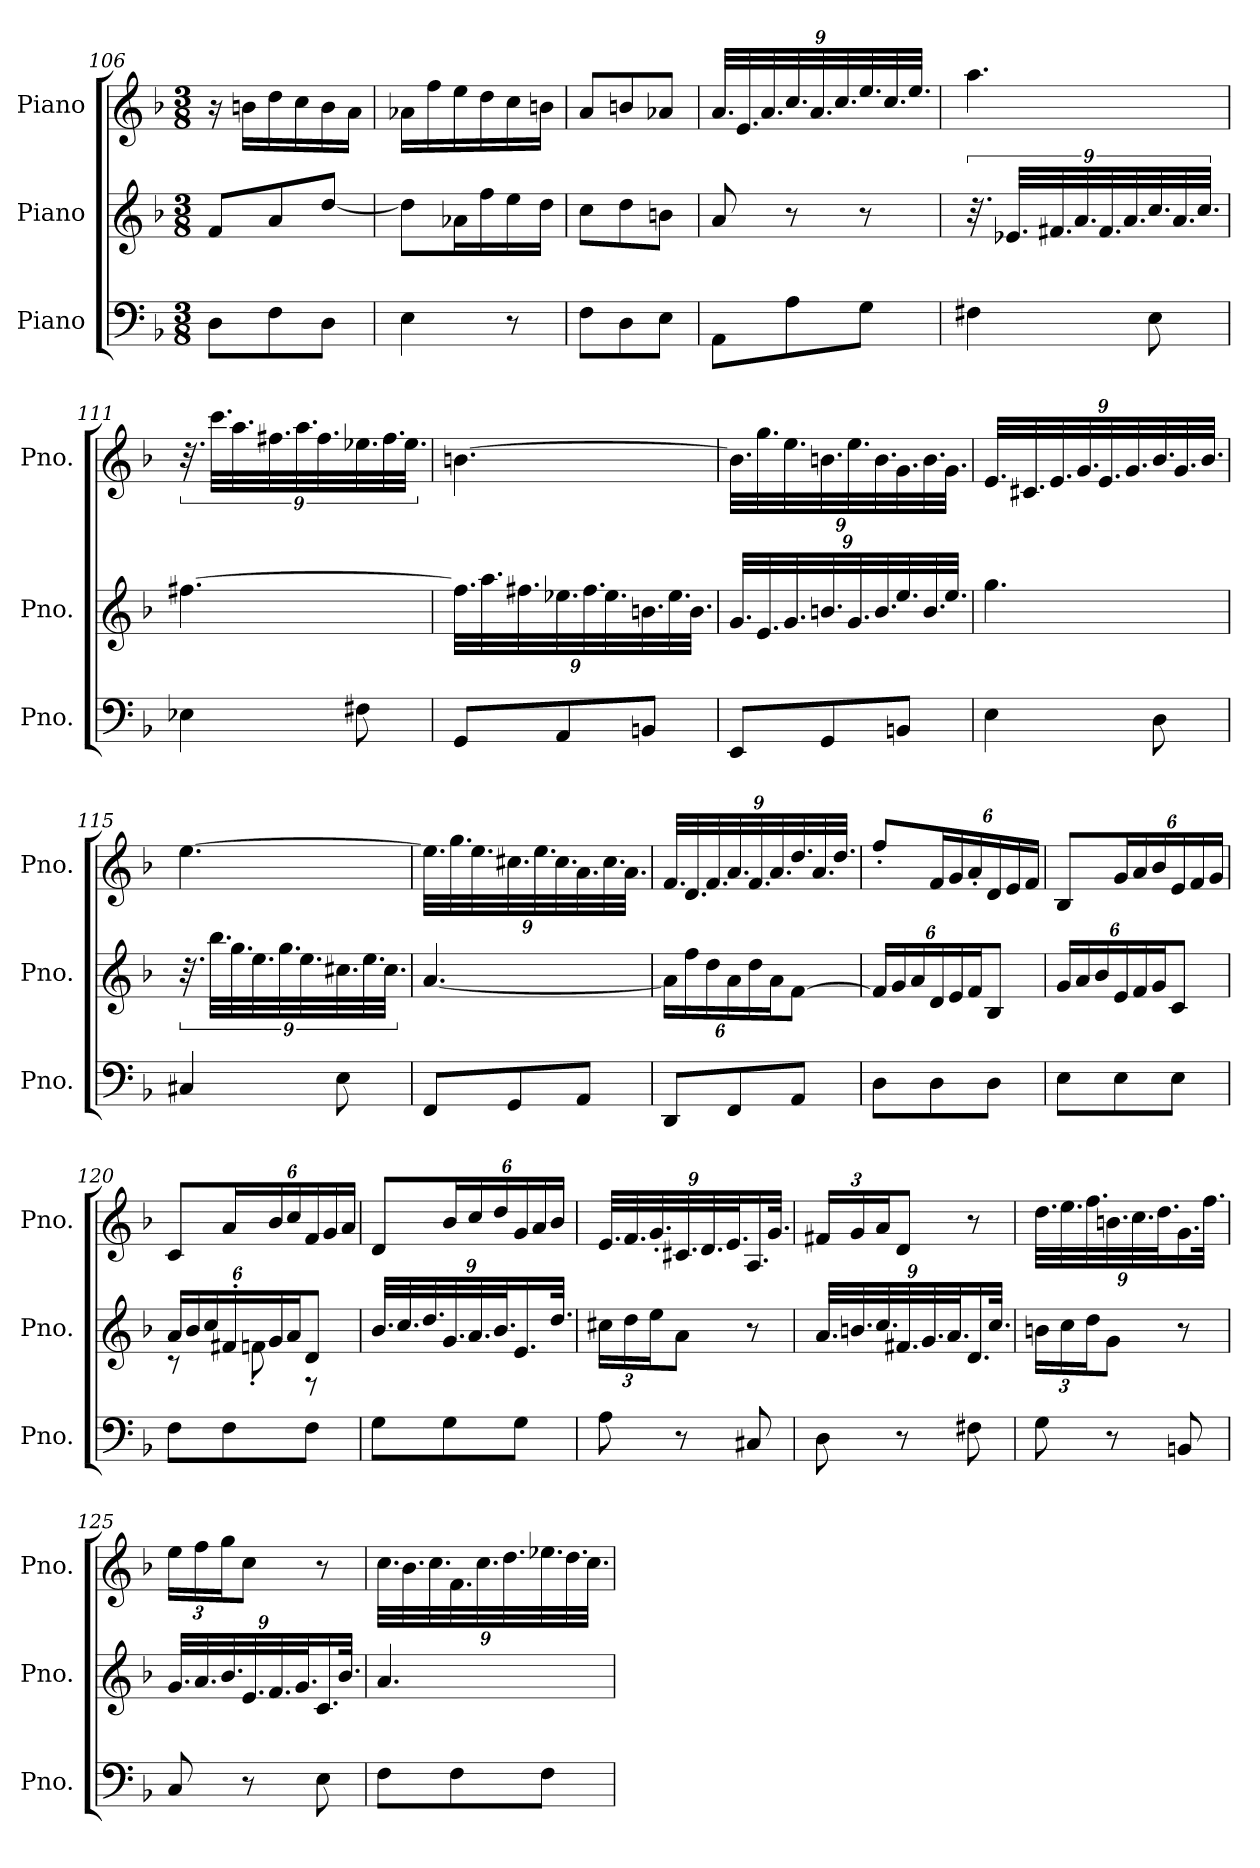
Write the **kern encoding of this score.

**kern	**kern	**kern
*part3	*part2	*part1
*staff3	*staff2	*staff1
*I"Piano	*I"Piano	*I"Piano
*I'Pno.	*I'Pno.	*I'Pno.
!!LO:LB:g=z
*clefF4	*clefG2	*clefG2
*k[b-]	*k[b-]	*k[b-]
*M3/8	*M3/8	*M3/8
=106	=106	=106
8D\L	8f/L	16r
.	.	16bn\LL
8F\	8a/	16dd\
.	.	16cc\
8D\J	[8dd/J	16b\
.	.	16a\JJ
=107	=107	=107
4E\	8dd\L]	16a-X\LL
.	.	16ff\
.	16a-X\L	16ee\
.	16ff\	16dd\
8r	16ee\	16cc\
.	16dd\JJ	16bn\JJ
=108	=108	=108
8F\L	8cc\L	8a/L
8D\	8dd\	8bn/
8E\J	8bn\J	8a-X/J
=109	=109	=109
*	*	*Xbrackettup
8AA\L	8a/	36.a/LLL
.	.	36.e/
.	.	36.a/
8A\	8r	36.cc/
.	.	36.a/
.	.	36.cc/
8G\J	8r	36.ee/
.	.	36.cc/
.	.	36.ee/JJJ
!!LO:LB:g=z
=110	=110	=110
4F#X\	36.r	4.aa\
.	36.e-X/LLL	.
.	36.f#X/	.
.	36.a/	.
.	36.f#/	.
.	36.a/	.
8E\	36.cc/	.
.	36.a/	.
.	36.cc/JJJ	.
=111	=111	=111
*	*	*brackettup
4E-X\	[4.ff#X\	36.r
.	.	36.ccc\LLL
.	.	36.aa\
.	.	36.ff#X\
.	.	36.aa\
.	.	36.ff#\
8F#X\	.	36.ee-X\
.	.	36.ff#\
.	.	36.ee-\JJJ
!!LO:LB:g=z
=112	=112	=112
*	*Xbrackettup	*
8GG/L	36.ff#\LLL]	[4.bn\
.	36.aa\	.
.	36.ff#X\	.
8AA/	36.ee-X\	.
.	36.ff#\	.
.	36.ee-\	.
8BBn/J	36.bn\	.
.	36.ee-\	.
.	36.b\JJJ	.
=113	=113	=113
*	*	*Xbrackettup
8EE/L	36.g/LLL	36.b\LLL]
.	36.e/	36.gg\
.	36.g/	36.ee\
8GG/	36.bn/	36.bn\
.	36.g/	36.ee\
.	36.b/	36.b\
8BBn/J	36.ee/	36.g\
.	36.b/	36.b\
.	36.ee/JJJ	36.g\JJJ
=114	=114	=114
4E\	4.gg\	36.e/LLL
.	.	36.c#X/
.	.	36.e/
.	.	36.g/
.	.	36.e/
.	.	36.g/
8D\	.	36.b-/
.	.	36.g/
.	.	36.b-/JJJ
!!LO:PB:g=z
=115	=115	=115
*	*brackettup	*
4C#X/	36.r	[4.ee\
.	36.bb-\LLL	.
.	36.gg\	.
.	36.ee\	.
.	36.gg\	.
.	36.ee\	.
8E\	36.cc#X\	.
.	36.ee\	.
.	36.cc#\JJJ	.
=116	=116	=116
8FF/L	[4.a/	36.ee\LLL]
.	.	36.gg\
.	.	36.ee\
8GG/	.	36.cc#X\
.	.	36.ee\
.	.	36.cc#\
8AA/J	.	36.a\
.	.	36.cc#\
.	.	36.a\JJJ
=117	=117	=117
*	*Xbrackettup	*
8DD/L	24a\LL]	36.f/LLL
.	24ff\	36.d/
.	24dd\	36.f/
8FF/	24a\	36.a/
.	24dd\	36.f/
.	24a\J	36.a/
8AA/J	[8f\J	36.dd/
.	.	36.a/
.	.	36.dd/JJJ
!!LO:LB:g=z
=118	=118	=118
8D\L	24f/LL]	8ff'/L
.	24g/	.
.	24a/	.
8D\	24d/	24f/L
.	24e/	24g/
.	24f/J	24a'/
8D\J	8B-/J	24d/
.	.	24e/
.	.	24f/JJ
=119	=119	=119
8E\L	24g/LL	8B-/L
.	24a/	.
.	24b-/	.
8E\	24e/	24g/L
.	24f/	24a/
.	24g/J	24b-/
8E\J	8c/J	24e/
.	.	24f/
.	.	24g/JJ
=120	=120	=120
*	*^	*
8F\L	24a/LL	8r	8c/L
.	24b-/	.	.
.	24cc/	.	.
8F\	24f#X'/	8fn'\	24a/L
.	24g/	.	24b-/
.	24a/J	.	24cc/
8F\J	8d/J	8r	24f/
.	.	.	24g/
.	.	.	24a/JJ
*	*v	*v	*
=121	=121	=121
8G\L	36.b-/LLL	8d/L
.	36.cc/	.
.	36.dd/	.
8G\	36.g/	24b-/L
.	36.a/	24cc/
.	36.b-/J	24dd/
8G\J	18.e/	24g/
.	.	24a/
.	36.dd/JJk	24b-/JJ
!!LO:LB:g=z
=122	=122	=122
8A\	24cc#X\LL	36.e/LLL
.	24dd\	36.f/
.	24ee\J	36.g'/
8r	8a\J	36.c#X/
.	.	36.d/
.	.	36.e/J
8C#X/	8r	18.A/
.	.	36.g/JJk
=123	=123	=123
8D\	36.a/LLL	24f#X/LL
.	36.bn/	24g/
.	36.cc/	24a/J
8r	36.f#X/	8d/J
.	36.g/	.
.	36.a/J	.
8F#X\	18.d/	8r
.	36.cc/JJk	.
=124	=124	=124
8G\	24bn\LL	36.dd\LLL
.	24cc\	36.ee\
.	24dd\J	36.ff\
8r	8g\J	36.bn\
.	.	36.cc\
.	.	36.dd\J
8BBn/	8r	18.g\
.	.	36.ff\JJk
!!LO:LB:g=z
=125	=125	=125
8C/	36.g/LLL	24ee\LL
.	36.a/	24ff\
.	36.b-/	24gg\J
8r	36.e/	8cc\J
.	36.f/	.
.	36.g/J	.
8E\	18.c/	8r
.	36.b-/JJk	.
=126	=126	=126
8F\L	4.a/	36.cc\LLL
.	.	36.b-\
.	.	36.cc\
8F\	.	36.f\
.	.	36.cc\
.	.	36.dd\
8F\J	.	36.ee-X\
.	.	36.dd\
.	.	36.cc\JJJ
=	=	=
*-	*-	*-
